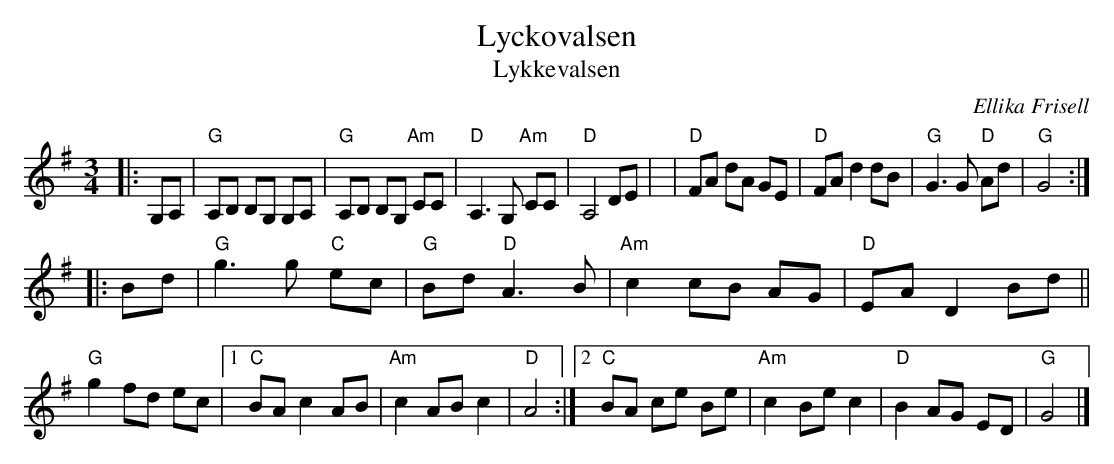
X:1
T: Lyckovalsen
T: Lykkevalsen
C: Ellika Frisell
M: 3/4
L: 1/8
K: G
|: G,A, \
| "G"A,B, B,G, G,A, | "G"A,B, B,G, "Am"CC | "D"A,3 G, "Am"CC | "D"A,4 DE |\
| "D"FA dA GE | "D"FA d2 dB | "G"G3 G "D"Ad | "G"G4 :|
|: Bd \
| "G"g3 g "C"ec | "G"Bd "D"A3 B | "Am"c2 cB AG | "D"EA D2 Bd || "G"g2 fd ec |\
[1 "C"BA c2 AB | "Am"c2 AB c2 | "D"A4 :|\
[2 "C"BA ce Be | "Am"c2 Be c2 | "D"B2 AG ED | "G"G4 |]
